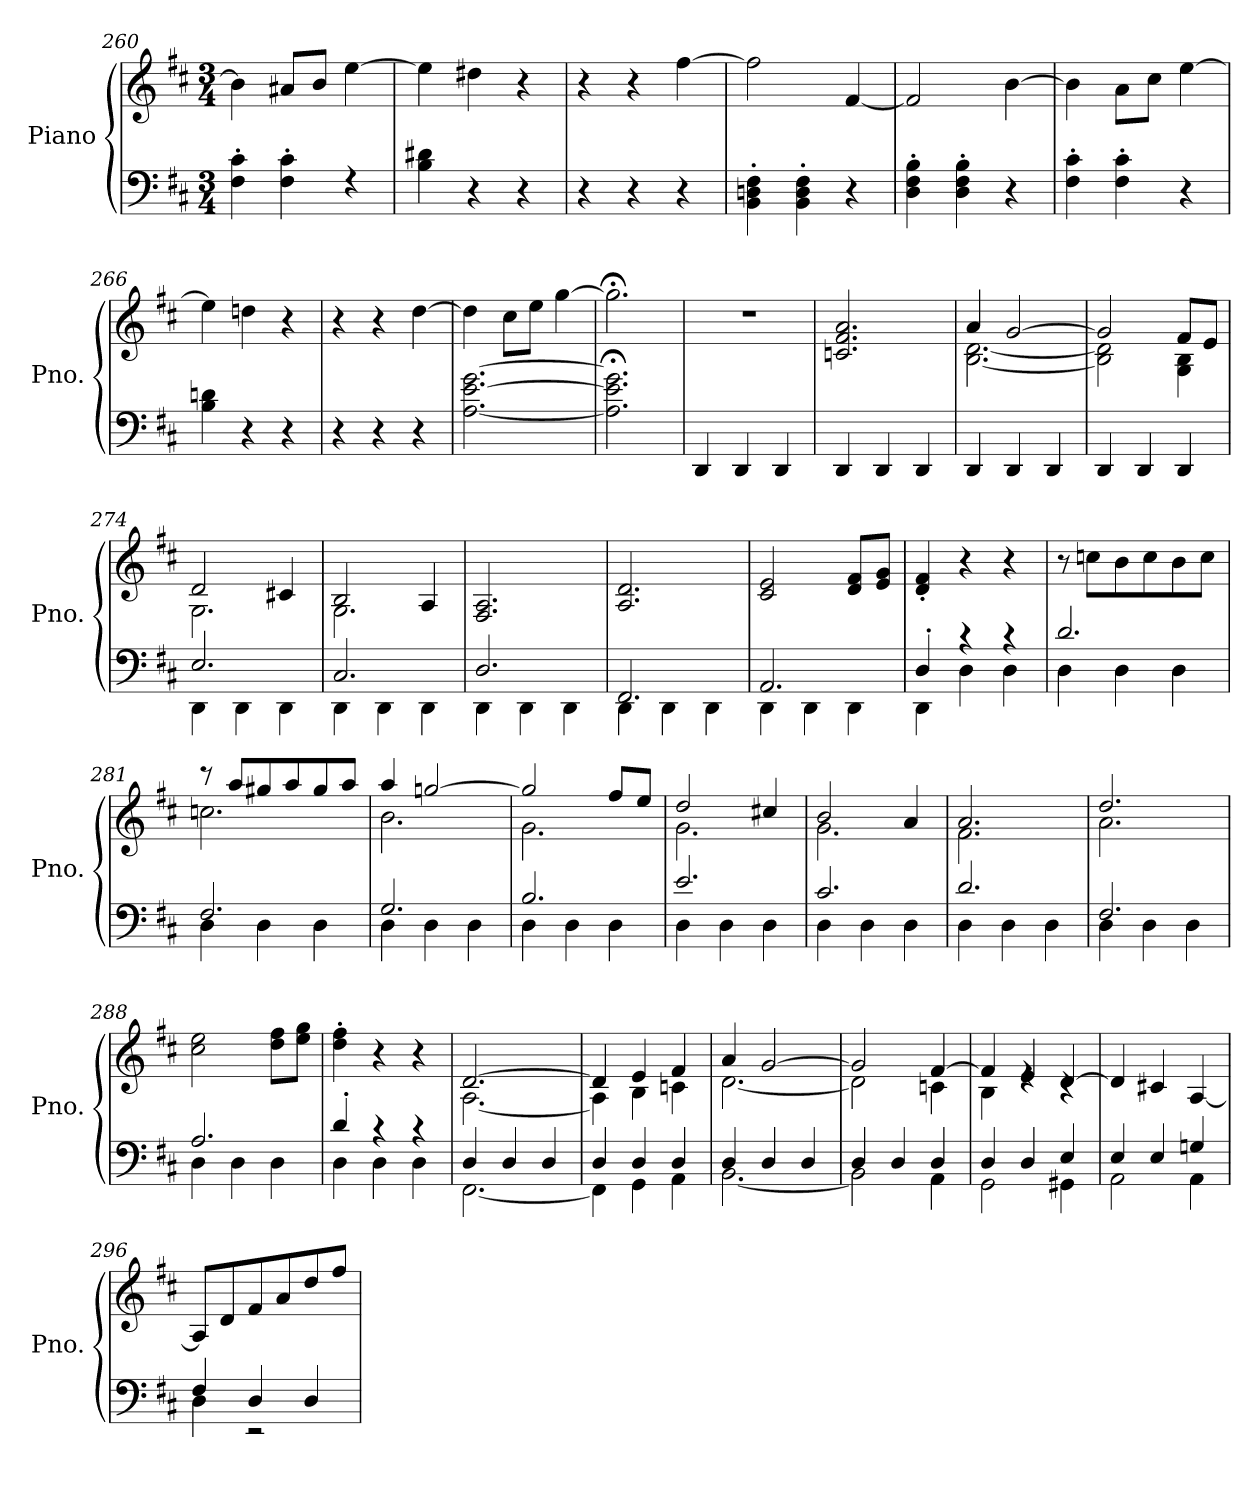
**kern	**kern
*part1	*part1
*staff2	*staff1
*I"Piano	*
*I'Pno.	*
!!LO:PB:g=z
*clefF4	*clefG2
*k[f#c#]	*k[f#c#]
*M3/4	*M3/4
=260	=260
4F#\' 4c#\'	4b\]
4F#\' 4c#\'	8a#X/L
.	8b/J
4rF	[4ee\
=261	=261
4B\ 4d#X\	4ee\]
4r	4dd#X\
4r	4r
=262	=262
4r	4r
4r	4r
4r	[4ff#\
=263	=263
4BB\' 4Dn\' 4F#\'	2ff#\]
4BB\' 4D\' 4F#\'	.
4r	[4f#/
=264	=264
4D\' 4F#\' 4B\'	2f#/]
4D\' 4F#\' 4B\'	.
4r	[4b\
=265	=265
4F#\' 4c#\'	4b\]
4F#\' 4c#\'	8a\L
.	8cc#\J
4r	[4ee\
=266	=266
4B\ 4dn\	4ee\]
4r	4ddn\
4r	4r
=267	=267
4r	4r
4r	4r
*	*MM80
4r	[4dd\
=268	=268
[2.A\ [2.e\ [2.g\	4dd\]
.	8cc#\L
.	8ee\J
.	[4gg\
!!LO:LB:g=z
=269	=269
2.A\]; 2.e\]; 2.g\];	2.gg;<\]
=270	=270
*	*MM180
4DD/	2.r
4DD/	.
4DD/	.
=271	=271
4DD/	2.cn/ 2.f#/ 2.a/
4DD/	.
4DD/	.
=272	=272
*	*^
4DD/	4a/	[2.B\ [2.d\
4DD/	[2g/	.
4DD/	.	.
=273	=273	=273
4DD/	2g/]	2B\] 2d\]
4DD/	.	.
4DD/	8f#/L	4G\ 4B\
.	8e/J	.
=274	=274	=274
*^	*	*
2.E/	4DD\	2d/	2.G\
.	4DD\	.	.
.	4DD\	4c#X/	.
=275	=275	=275	=275
2.C#/	4DD\	2B/	2.G\
.	4DD\	.	.
.	4DD\	4A/	.
*	*	*v	*v
=276	=276	=276
2.D/	4DD\	2.F#/ 2.A/
.	4DD\	.
.	4DD\	.
!!LO:LB:g=z
=277	=277	=277
2.FF#/	4DD\	2.A/ 2.d/
.	4DD\	.
.	4DD\	.
=278	=278	=278
2.AA/	4DD\	2c#/ 2e/
.	4DD\	.
.	4DD\	8d/ 8f#/L
.	.	8e/ 8g/J
=279	=279	=279
4D'/	4DD\	4d/' 4f#/'
4r	4D\	4r
4r	4D\	4r
=280	=280	=280
2.d/	4D\	8r
.	.	8ccn\L
.	4D\	8b\
.	.	8cc\
.	4D\	8b\
.	.	8cc\J
=281	=281	=281
*	*	*^
2.F#/	4D\	8r	2.ccn\
.	.	8aa/L	.
.	4D\	8gg#X/	.
.	.	8aa/	.
.	4D\	8gg#/	.
.	.	8aa/J	.
=282	=282	=282	=282
2.G/	4D\	4aa/	2.b\
.	4D\	[2ggn/	.
.	4D\	.	.
=283	=283	=283	=283
2.B/	4D\	2gg/]	2.g\
.	4D\	.	.
.	4D\	8ff#/L	.
.	.	8ee/J	.
!!LO:LB:g=z	!!
=284	=284	=284	=284
2.e/	4D\	2dd/	2.g\
.	4D\	.	.
.	4D\	4cc#X/	.
=285	=285	=285	=285
2.c#/	4D\	2b/	2.g\
.	4D\	.	.
.	4D\	4a/	.
=286	=286	=286	=286
2.d/	4D\	2.a/	2.f#\
.	4D\	.	.
.	4D\	.	.
=287	=287	=287	=287
2.F#/	4D\	2.dd/	2.a\
.	4D\	.	.
.	4D\	.	.
*	*	*v	*v
=288	=288	=288
2.A/	4D\	2cc#\ 2ee\
.	4D\	.
.	4D\	8dd\ 8ff#\L
.	.	8ee\ 8gg\J
=289	=289	=289
4d'/	4D\	4dd\' 4ff#\'
4r	4D\	4r
4r	4D\	4r
=290	=290	=290
*	*	*^
4D/	[2.FF#\	[2.d/	[2.A\
4D/	.	.	.
4D/	.	.	.
=291	=291	=291	=291
4D/	4FF#\]	4d/]	4A\]
4D/	4GG\	4e/	4B\
4D/	4AA\	4f#/	4cn\
=292	=292	=292	=292
4D/	[2.BB\	4a/	[2.d\
4D/	.	[2g/	.
4D/	.	.	.
!!LO:LB:g=z	!!
=293	=293	=293	=293
4D/	2BB\]	2g/]	2d\]
4D/	.	.	.
4D/	4AA\	[4f#/	4cn\
=294	=294	=294	=294
4D/	2GG\	4f#/]	4B\
4D/	.	4e/	4re
4E/	4GG#X\	[4d/	4rc
*	*	*v	*v
=295	=295	=295
4E/	2AA\	4d/]
4E/	.	4c#X/
4Gn/	4AA\	[4A/
=296	=296	=296
4F#/	4D\	8A/L]
.	.	8d/
4D/	2r	8f#/
.	.	8a/
4D/	.	8dd/
.	.	8ff#/J
*v	*v	*
=	=
*-	*-
